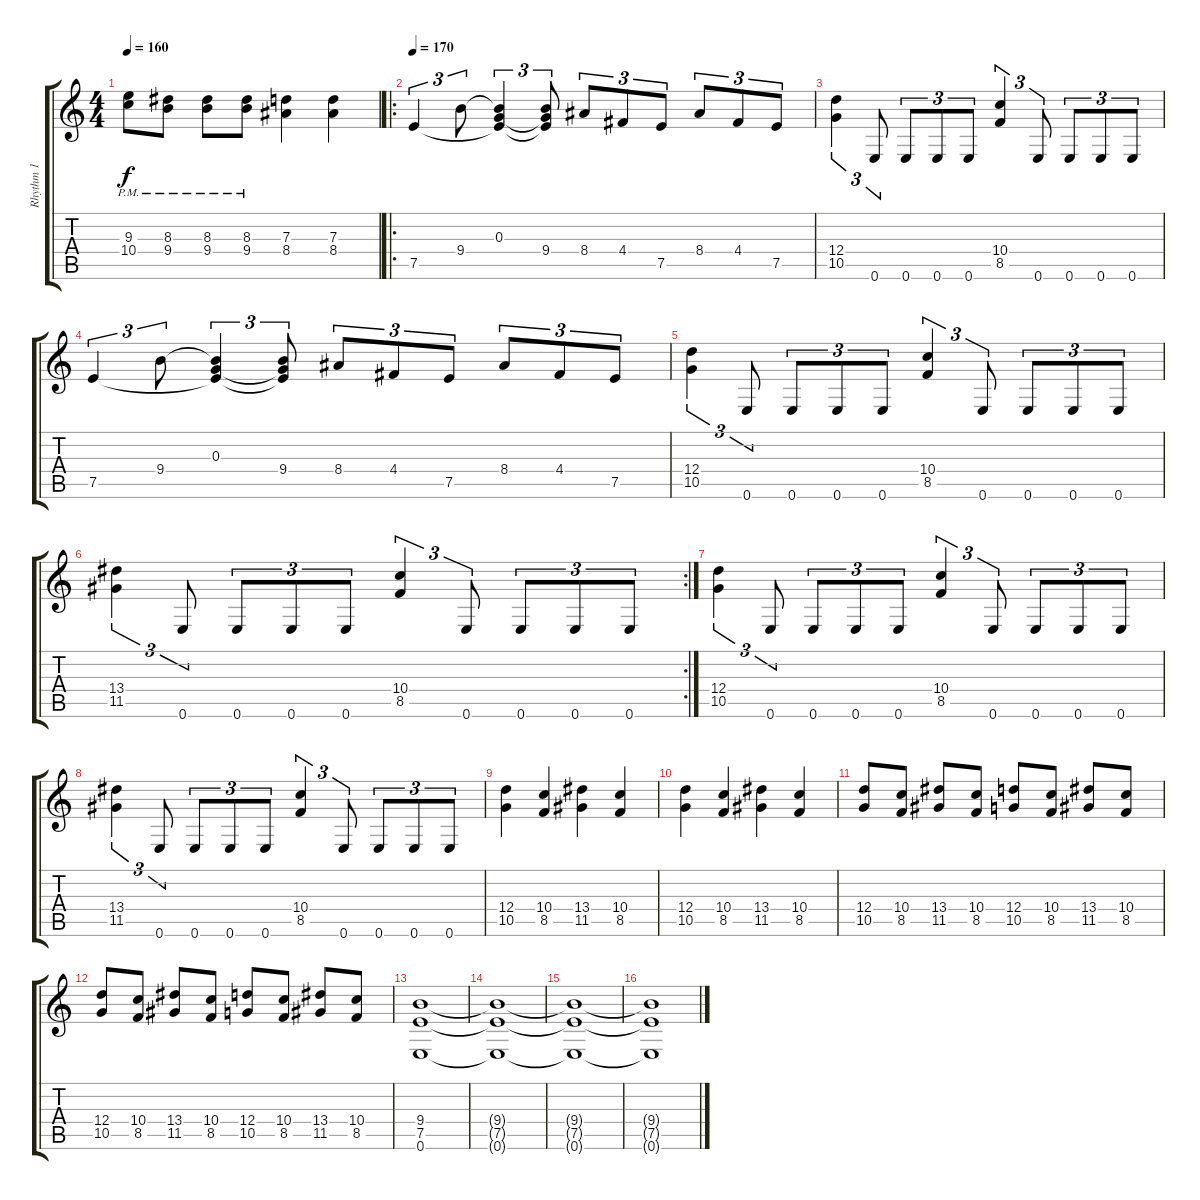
\track ("Rhythm 1" "Rhythm 1") {instrument overdrivenguitar}
\staff {score tabs}
\tuning (E4 B3 G3 D3 A2 E2) {hide}
\ts (4 4)
\tempo 160
\clef g2
\ks c
(9.3{pm} 10.4{pm}).8{dy f} (8.3{pm} 9.4{pm}).8 (8.3{pm} 9.4{pm}).8 (8.3{pm} 9.4{pm}).8 (7.3 8.4).4 (7.3 8.4).4 |
\ro
\tempo 170
7.5.4{tu (3 2)} 9.4.8{tu (3 2)} (0.3 9.4{t} 7.5{t}).4{tu (3 2)} (0.3{t} 9.4 7.5{t}).8{tu (3 2)} 8.4.8{tu (3 2)} 4.4.8{tu (3 2)} 7.5.8{tu (3 2)} 8.4.8{tu (3 2)} 4.4.8{tu (3 2)} 7.5.8{tu (3 2)} |
(12.4 10.5).4{tu (3 2)} 0.6.8{tu (3 2)} 0.6.8{tu (3 2)} 0.6.8{tu (3 2)} 0.6.8{tu (3 2)} (10.4 8.5).4{tu (3 2)} 0.6.8{tu (3 2)} 0.6.8{tu (3 2)} 0.6.8{tu (3 2)} 0.6.8{tu (3 2)} |
7.5.4{tu (3 2)} 9.4.8{tu (3 2)} (0.3 9.4{t} 7.5{t}).4{tu (3 2)} (0.3{t} 9.4 7.5{t}).8{tu (3 2)} 8.4.8{tu (3 2)} 4.4.8{tu (3 2)} 7.5.8{tu (3 2)} 8.4.8{tu (3 2)} 4.4.8{tu (3 2)} 7.5.8{tu (3 2)} |
(12.4 10.5).4{tu (3 2)} 0.6.8{tu (3 2)} 0.6.8{tu (3 2)} 0.6.8{tu (3 2)} 0.6.8{tu (3 2)} (10.4 8.5).4{tu (3 2)} 0.6.8{tu (3 2)} 0.6.8{tu (3 2)} 0.6.8{tu (3 2)} 0.6.8{tu (3 2)} |
\rc 2
(13.4 11.5).4{tu (3 2)} 0.6.8{tu (3 2)} 0.6.8{tu (3 2)} 0.6.8{tu (3 2)} 0.6.8{tu (3 2)} (10.4 8.5).4{tu (3 2)} 0.6.8{tu (3 2)} 0.6.8{tu (3 2)} 0.6.8{tu (3 2)} 0.6.8{tu (3 2)} |
(12.4 10.5).4{tu (3 2)} 0.6.8{tu (3 2)} 0.6.8{tu (3 2)} 0.6.8{tu (3 2)} 0.6.8{tu (3 2)} (10.4 8.5).4{tu (3 2)} 0.6.8{tu (3 2)} 0.6.8{tu (3 2)} 0.6.8{tu (3 2)} 0.6.8{tu (3 2)} |
(13.4 11.5).4{tu (3 2)} 0.6.8{tu (3 2)} 0.6.8{tu (3 2)} 0.6.8{tu (3 2)} 0.6.8{tu (3 2)} (10.4 8.5).4{tu (3 2)} 0.6.8{tu (3 2)} 0.6.8{tu (3 2)} 0.6.8{tu (3 2)} 0.6.8{tu (3 2)} |
(12.4 10.5).4 (10.4 8.5).4 (13.4 11.5).4 (10.4 8.5).4 |
(12.4 10.5).4 (10.4 8.5).4 (13.4 11.5).4 (10.4 8.5).4 |
(12.4 10.5).8 (10.4 8.5).8 (13.4 11.5).8 (10.4 8.5).8 (12.4 10.5).8 (10.4 8.5).8 (13.4 11.5).8 (10.4 8.5).8 |
(12.4 10.5).8 (10.4 8.5).8 (13.4 11.5).8 (10.4 8.5).8 (12.4 10.5).8 (10.4 8.5).8 (13.4 11.5).8 (10.4 8.5).8 |
(9.4 7.5 0.6).1 |
(9.4{t} 7.5{t} 0.6{t}).1 |
(9.4{t} 7.5{t} 0.6{t}).1 |
(9.4{t} 7.5{t} 0.6{t}).1
